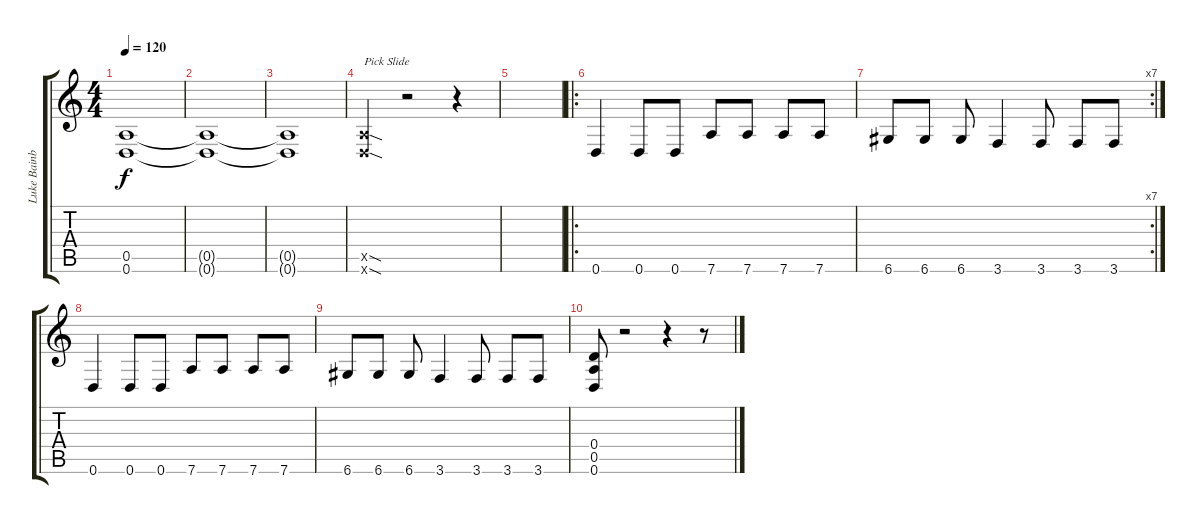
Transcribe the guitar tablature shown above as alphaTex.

\track ("Luke Bainbridge" "Luke Bainb") {instrument overdrivenguitar}
\staff {score tabs}
\tuning (E4 B3 G3 D3 A2 D2) {hide}
\ts (4 4)
\tempo 120
\clef g2
\ks c
(0.5{t} 0.6{t}).1{dy f} |
(0.5{t} 0.6{t}).1 |
(0.5{t} 0.6{t}).1 |
(0.5{sod x} 0.6{sod x}).4{txt "Pick Slide"} r.2 r.4 |
|
\ro
0.6.4 0.6.8 0.6.8 7.6.8 7.6.8 7.6.8 7.6.8 |
\rc 7
6.6.8 6.6.8 6.6.8 3.6.4 3.6.8 3.6.8 3.6.8 |
0.6.4 0.6.8 0.6.8 7.6.8 7.6.8 7.6.8 7.6.8 |
6.6.8 6.6.8 6.6.8 3.6.4 3.6.8 3.6.8 3.6.8 |
(0.4 0.5 0.6).8 r.2 r.4 r.8
